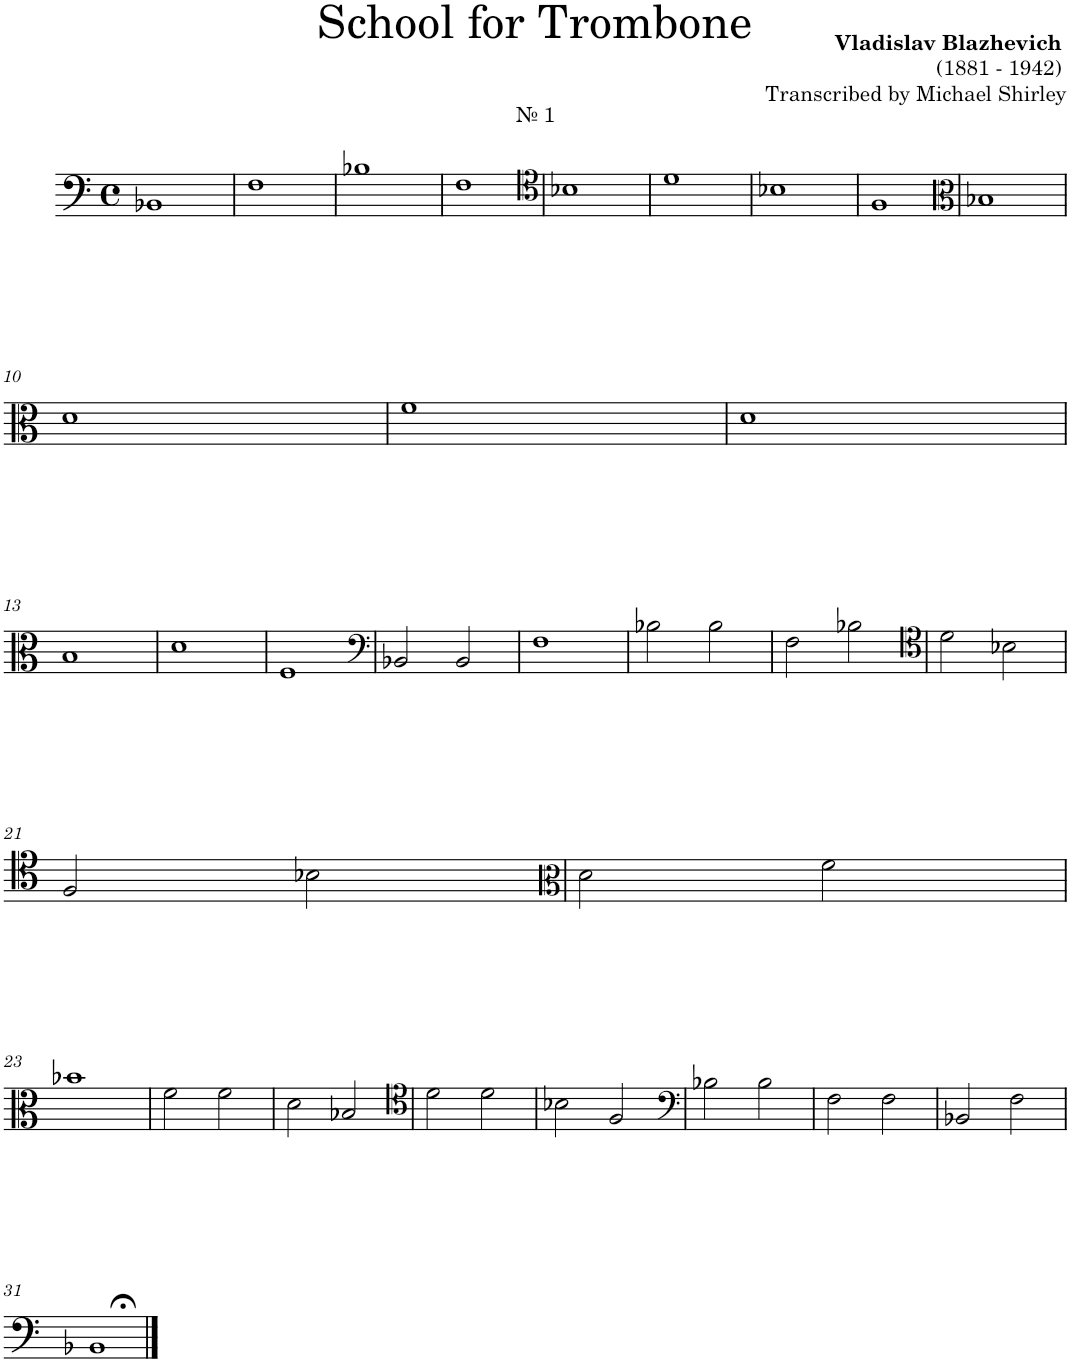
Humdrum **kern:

**kern
*part1
*staff1
*I"Trombone
*I'Tbn.
*clefF4
*k[]
*M4/4
*met(c)
=1
!LO:TX:a:t=№ 1
1BB-X
=2
1F
=3
1B-X
=4
1F
=5
*clefC4
1B-X
=6
1d
=7
1B-X
=8
1F
=9
*clefC3
1B-X
!!LO:LB:g=z
=10
1d
=11
1f
=12
1d
!!LO:LB:g=z
=13
1B
=14
1d
=15
1F
=16
*clefF4
2BB-X/
2BB-/
=17
1F
=18
2B-X\
2B-\
=19
2F\
2B-X\
=20
*clefC4
2d\
2B-X\
!!LO:LB:g=z
=21
2F/
2B-X\
=22
*clefC3
2d\
2f\
!!LO:LB:g=z
=23
1b-X
=24
2f\
2f\
=25
2d\
2B-X/
=26
*clefC4
2d\
2d\
=27
2B-X\
2F/
=28
*clefF4
2B-X\
2B-\
=29
2F\
2F\
=30
2BB-X/
2F\
!!LO:LB:g=z
=31
1BB-X;<
==
*-
